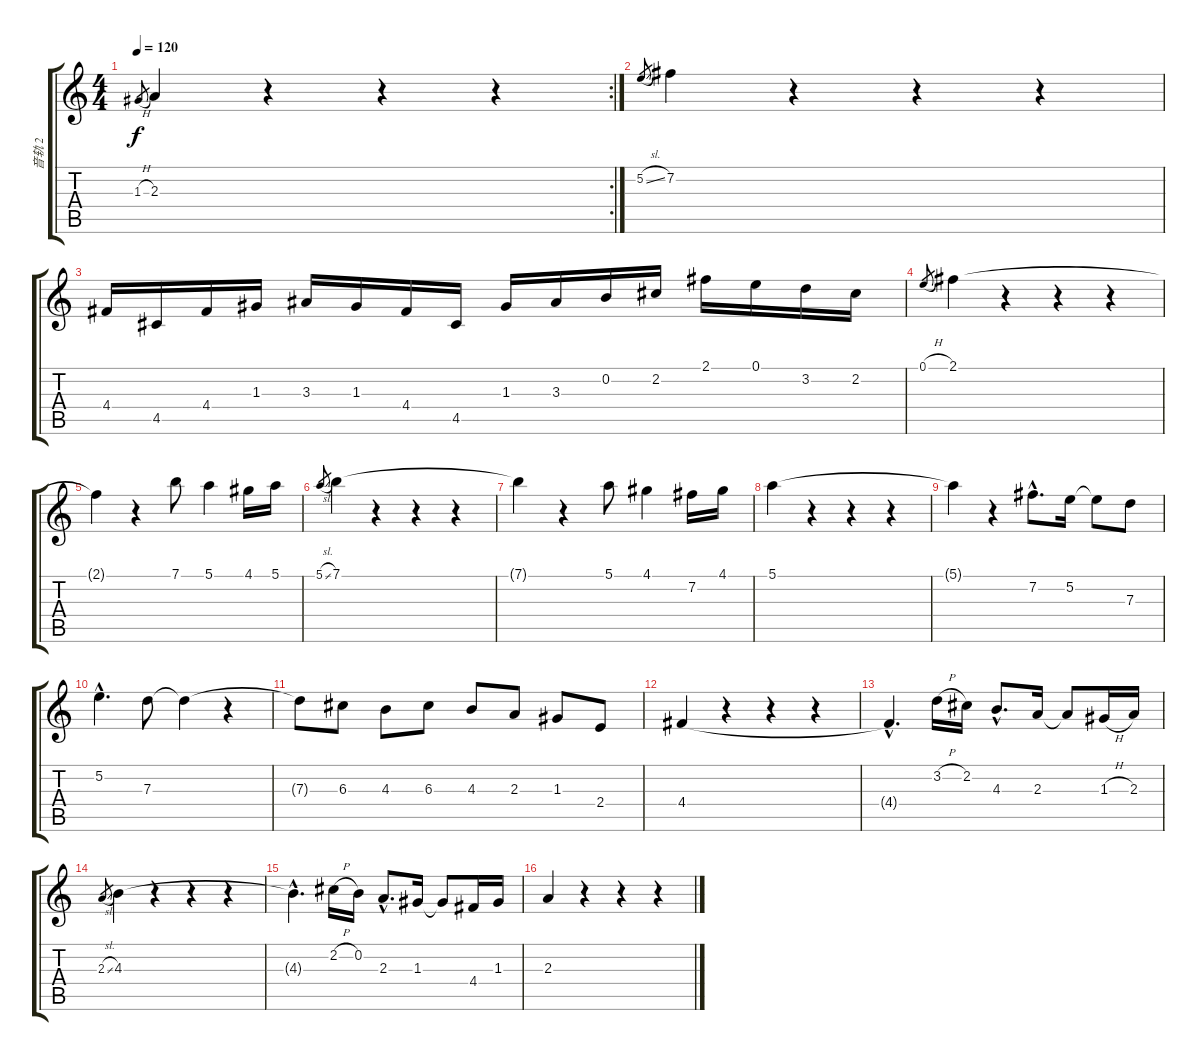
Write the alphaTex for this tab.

\track ("音轨 2" "音轨 2") {instrument distortionguitar}
\staff {score tabs}
\tuning (E4 B3 G3 D3 A2 E2) {hide}
\rc 2
\ts (4 4)
\tempo 120
\clef g2
\ks c
1.3{h}.8{gr dy f} 2.3.4 r.4 r.4 r.4 |
5.2{sl}.8{gr} 7.2.4 r.4 r.4 r.4 |
4.4.16 4.5.16 4.4.16 1.3.16 3.3.16 1.3.16 4.4.16 4.5.16 1.3.16 3.3.16 0.2.16 2.2.16 2.1.16 0.1.16 3.2.16 2.2.16 |
0.1{h}.8{gr} 2.1.4 r.4 r.4 r.4 |
2.1{t}.4 r.4 7.1.8 5.1.4 4.1.16 5.1.16 |
5.1{sl}.8{gr} 7.1.4 r.4 r.4 r.4 |
7.1{t}.4 r.4 5.1.8 4.1.4 7.2.16 4.1.16 |
5.1.4 r.4 r.4 r.4 |
5.1{t}.4 r.4 7.2{hac}.8{d} 5.2.16 5.2{t}.8 7.3.8 |
5.2{hac}.4{d} 7.3.8 7.3{t}.4 r.4 |
7.3{t}.8 6.3.8 4.3.8 6.3.8 4.3.8 2.3.8 1.3.8 2.4.8 |
4.4.4 r.4 r.4 r.4 |
4.4{hac t}.4{d} 3.2{h}.16 2.2.16 4.3{hac}.8{d} 2.3.16 2.3{t}.8 1.3{h}.16 2.3.16 |
2.3{sl}.8{gr} 4.3.4 r.4 r.4 r.4 |
4.3{hac t}.4{d} 2.2{h}.16 0.2.16 2.3{hac}.8{d} 1.3.16 1.3{t}.8 4.4.16 1.3.16 |
2.3.4 r.4 r.4 r.4
